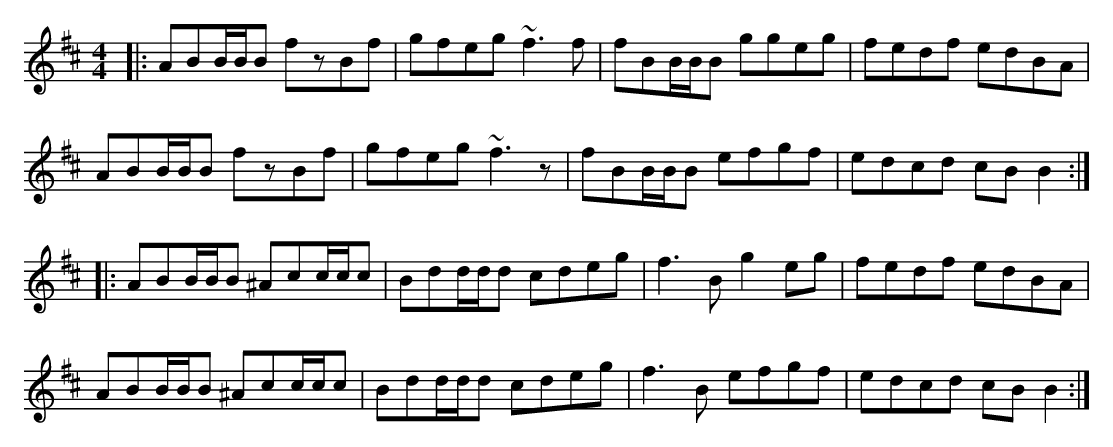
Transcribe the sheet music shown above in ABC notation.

X:1
M:4/4
K:Bmin
|:ABB/B/B fzBf|gfeg ~f3f|fBB/B/B ggeg|fedf edBA|
ABB/B/B fzBf|gfeg ~f3z|fBB/B/B efgf|edcd cB B2:|
|:ABB/B/B ^Acc/c/c|Bdd/d/d cdeg|f3B g2eg|fedf edBA|
ABB/B/B ^Acc/c/c|Bdd/d/d cdeg|f3B efgf|edcd cB B2:|
